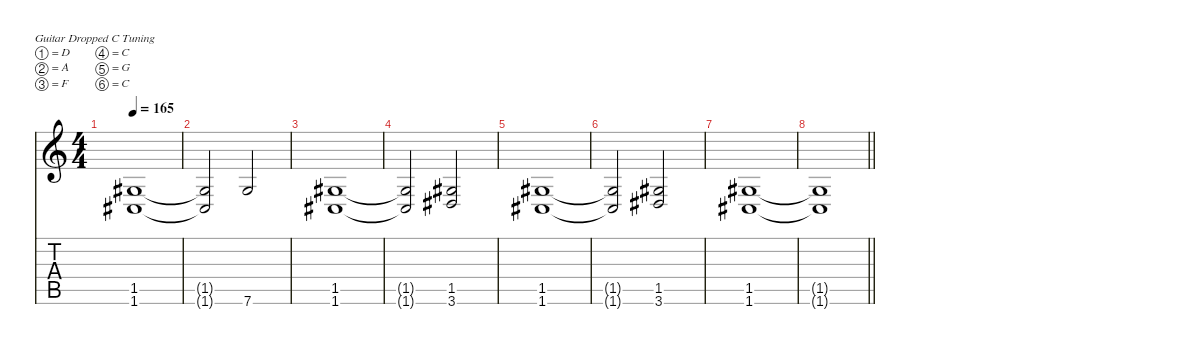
\defaultSystemsLayout 4
\hideDynamics
\bracketExtendMode nobrackets
\singleTrackTrackNamePolicy hidden
\multiTrackTrackNamePolicy hidden
\firstSystemTrackNameMode fullname
\otherSystemsTrackNameOrientation horizontal
\track ("Devin Townsend (Guitar 2)" "dist.guit.") {instrument distortionguitar}
\staff {score tabs}
\tuning (D4 A3 F3 C3 G2 C2)
\ts (4 4)
\tempo 165
\clef g2
\ks c
(1.5{acc #} 1.6{acc #}).1{dy f beam Up} |
(1.5{t acc #} 1.6{t acc #}).2{beam Up} 7.6.2{beam Up} |
(1.5{acc #} 1.6{acc #}).1{beam Up} |
(1.5{t acc #} 1.6{t acc #}).2{beam Up} (1.5{acc #} 3.6{acc #}).2{beam Up} |
(1.5{acc #} 1.6{acc #}).1{beam Up} |
(1.5{t acc #} 1.6{t acc #}).2{beam Up} (3.6{acc #} 1.5{acc #}).2{beam Up} |
(1.5{acc #} 1.6{acc #}).1{beam Up} |
\barLineRight lightlight
(1.5{t acc #} 1.6{t acc #}).1{beam Up}
